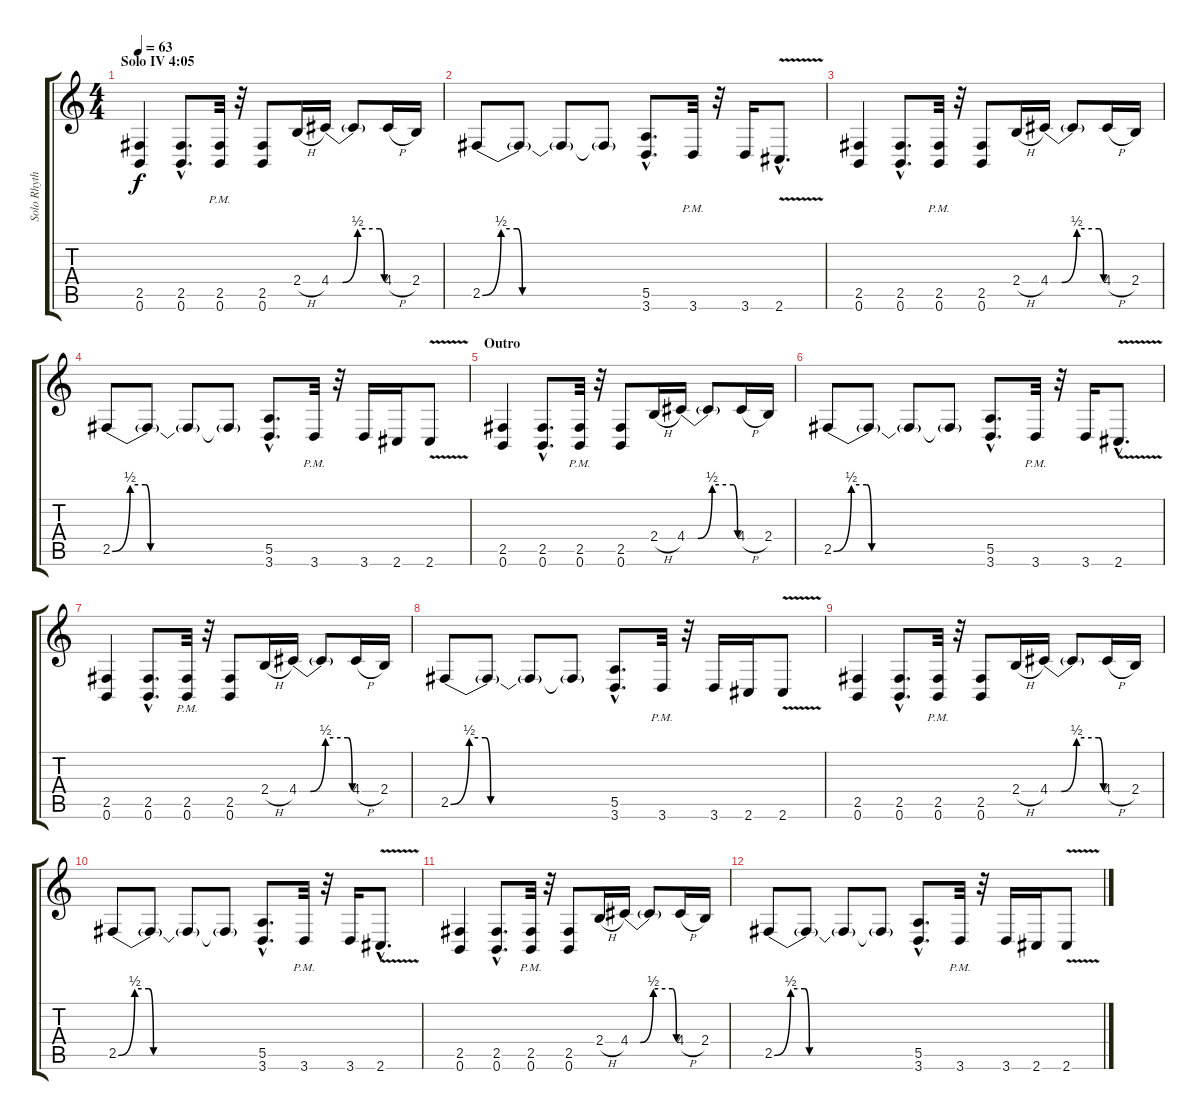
\track ("Solo Rhythm" "Solo Rhyth") {instrument distortionguitar}
\staff {score tabs}
\tuning (B3 Gb3 D3 A2 E2 B1) {hide}
\ts (4 4)
\section ("" "Solo IV 4:05")
\tempo 63
\clef g2
\ks c
(2.5 0.6).4{dy f} (2.5{hac} 0.6{hac}).8{d} (2.5{pm} 0.6{pm}).32 r.32 (2.5 0.6).8 2.4{h}.16 4.4{be (custom 0 0 13 0 30 2 55 2 60 0)}.16 4.4{t}.8 4.4{h}.16 2.4.16 |
2.5{be (custom 0 0 7 2 13 2 15 0 60 0)}.8 2.5{t}.8 2.5{t}.8 2.5{t}.8 (5.5{hac} 3.6{hac}).8{d} 3.6{pm}.32 r.32 3.6.16 2.6{v hac}.8{d} |
(2.5 0.6).4 (2.5{hac} 0.6{hac}).8{d} (2.5{pm} 0.6{pm}).32 r.32 (2.5 0.6).8 2.4{h}.16 4.4{be (custom 0 0 13 0 30 2 55 2 60 0)}.16 4.4{t}.8 4.4{h}.16 2.4.16 |
2.5{be (custom 0 0 7 2 13 2 15 0 60 0)}.8 2.5{t}.8 2.5{t}.8 2.5{t}.8 (5.5{hac} 3.6{hac}).8{d} 3.6{pm}.32 r.32 3.6.16 2.6.16 2.6{v}.8 |
\section ("" "Outro")
(2.5 0.6).4 (2.5{hac} 0.6{hac}).8{d} (2.5{pm} 0.6{pm}).32 r.32 (2.5 0.6).8 2.4{h}.16 4.4{be (custom 0 0 13 0 30 2 55 2 60 0)}.16 4.4{t}.8 4.4{h}.16 2.4.16 |
2.5{be (custom 0 0 7 2 13 2 15 0 60 0)}.8 2.5{t}.8 2.5{t}.8 2.5{t}.8 (5.5{hac} 3.6{hac}).8{d} 3.6{pm}.32 r.32 3.6.16 2.6{v hac}.8{d} |
(2.5 0.6).4 (2.5{hac} 0.6{hac}).8{d} (2.5{pm} 0.6{pm}).32 r.32 (2.5 0.6).8 2.4{h}.16 4.4{be (custom 0 0 13 0 30 2 55 2 60 0)}.16 4.4{t}.8 4.4{h}.16 2.4.16 |
2.5{be (custom 0 0 7 2 13 2 15 0 60 0)}.8 2.5{t}.8 2.5{t}.8 2.5{t}.8 (5.5{hac} 3.6{hac}).8{d} 3.6{pm}.32 r.32 3.6.16 2.6.16 2.6{v}.8 |
(2.5 0.6).4 (2.5{hac} 0.6{hac}).8{d} (2.5{pm} 0.6{pm}).32 r.32 (2.5 0.6).8 2.4{h}.16 4.4{be (custom 0 0 13 0 30 2 55 2 60 0)}.16 4.4{t}.8 4.4{h}.16 2.4.16 |
2.5{be (custom 0 0 7 2 13 2 15 0 60 0)}.8 2.5{t}.8 2.5{t}.8 2.5{t}.8 (5.5{hac} 3.6{hac}).8{d} 3.6{pm}.32 r.32 3.6.16 2.6{v hac}.8{d} |
(2.5 0.6).4 (2.5{hac} 0.6{hac}).8{d} (2.5{pm} 0.6{pm}).32 r.32 (2.5 0.6).8 2.4{h}.16 4.4{be (custom 0 0 13 0 30 2 55 2 60 0)}.16 4.4{t}.8 4.4{h}.16 2.4.16 |
2.5{be (custom 0 0 7 2 13 2 15 0 60 0)}.8 2.5{t}.8 2.5{t}.8 2.5{t}.8 (5.5{hac} 3.6{hac}).8{d} 3.6{pm}.32 r.32 3.6.16 2.6.16 2.6{v}.8
